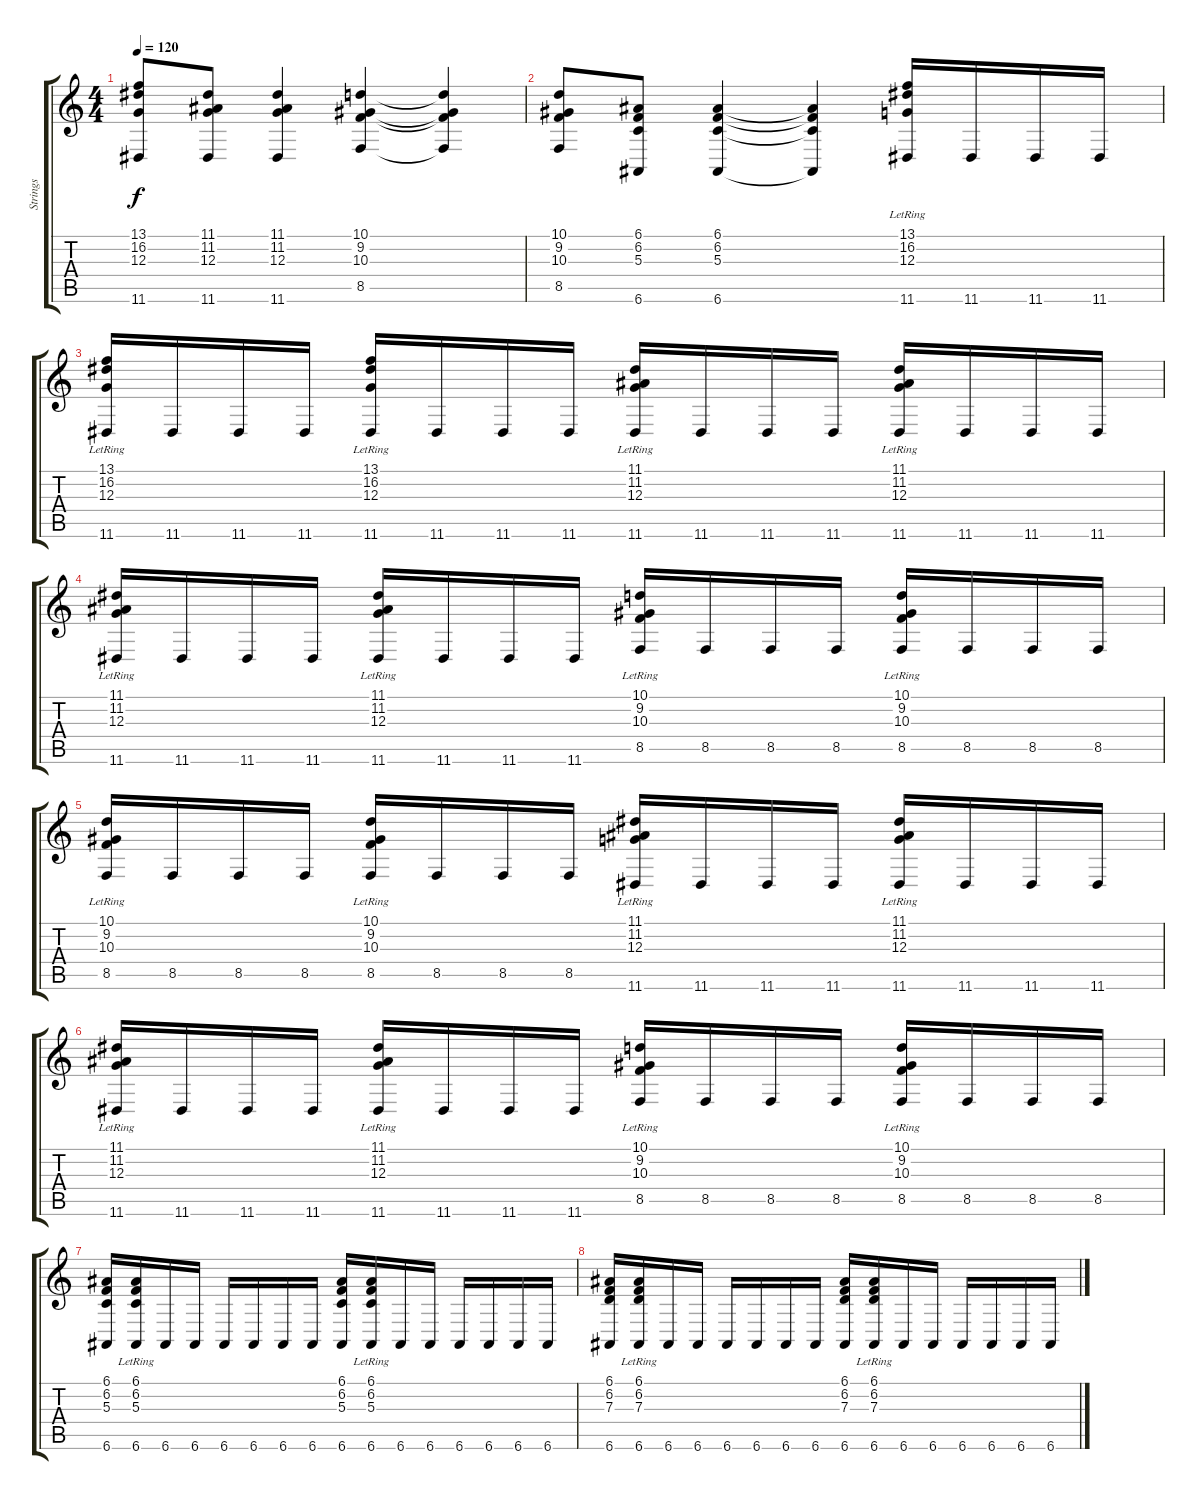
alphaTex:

\track ("Strings" "Strings") {instrument stringensemble1}
\staff {score tabs}
\tuning (E4 B3 G3 D3 A2 E2) {hide}
\ts (4 4)
\tempo 120
\clef g2
\ks c
(13.1 16.2 12.3 11.6).8{dy f} (11.1 11.2 12.3 11.6).8 (11.1 11.2 12.3 11.6).4 (10.1 9.2 10.3 8.5).4 (10.1{t} 9.2{t} 10.3{t} 8.5{t}).4 |
(10.1 9.2 10.3 8.5).8 (6.1 6.2 5.3 6.6).8 (6.1 6.2 5.3 6.6).4 (6.1{t} 6.2{t} 5.3{t} 6.6{t}).4 (13.1{lr} 16.2{lr} 12.3{lr} 11.6).16 11.6.16 11.6.16 11.6.16 |
(13.1{lr} 16.2{lr} 12.3{lr} 11.6).16 11.6.16 11.6.16 11.6.16 (13.1{lr} 16.2{lr} 12.3{lr} 11.6).16 11.6.16 11.6.16 11.6.16 (11.1{lr} 11.2{lr} 12.3{lr} 11.6).16 11.6.16 11.6.16 11.6.16 (11.1{lr} 11.2{lr} 12.3{lr} 11.6).16 11.6.16 11.6.16 11.6.16 |
(11.1{lr} 11.2{lr} 12.3{lr} 11.6).16 11.6.16 11.6.16 11.6.16 (11.1{lr} 11.2{lr} 12.3{lr} 11.6).16 11.6.16 11.6.16 11.6.16 (10.1{lr} 9.2{lr} 10.3{lr} 8.5).16 8.5.16 8.5.16 8.5.16 (10.1{lr} 9.2{lr} 10.3{lr} 8.5).16 8.5.16 8.5.16 8.5.16 |
(10.1{lr} 9.2{lr} 10.3{lr} 8.5).16 8.5.16 8.5.16 8.5.16 (10.1{lr} 9.2{lr} 10.3{lr} 8.5).16 8.5.16 8.5.16 8.5.16 (11.1{lr} 11.2{lr} 12.3{lr} 11.6).16 11.6.16 11.6.16 11.6.16 (11.1{lr} 11.2{lr} 12.3{lr} 11.6).16 11.6.16 11.6.16 11.6.16 |
(11.1{lr} 11.2{lr} 12.3{lr} 11.6).16 11.6.16 11.6.16 11.6.16 (11.1{lr} 11.2{lr} 12.3{lr} 11.6).16 11.6.16 11.6.16 11.6.16 (10.1{lr} 9.2{lr} 10.3{lr} 8.5).16 8.5.16 8.5.16 8.5.16 (10.1{lr} 9.2{lr} 10.3{lr} 8.5).16 8.5.16 8.5.16 8.5.16 |
(6.1 6.2 5.3 6.6).16 (6.1{lr} 6.2{lr} 5.3{lr} 6.6).16 6.6.16 6.6.16 6.6.16 6.6.16 6.6.16 6.6.16 (6.1 6.2 5.3 6.6).16 (6.1{lr} 6.2{lr} 5.3{lr} 6.6).16 6.6.16 6.6.16 6.6.16 6.6.16 6.6.16 6.6.16 |
(6.1 6.2 7.3 6.6).16 (6.1{lr} 6.2{lr} 7.3{lr} 6.6).16 6.6.16 6.6.16 6.6.16 6.6.16 6.6.16 6.6.16 (6.1 6.2 7.3 6.6).16 (6.1{lr} 6.2{lr} 7.3{lr} 6.6).16 6.6.16 6.6.16 6.6.16 6.6.16 6.6.16 6.6.16
